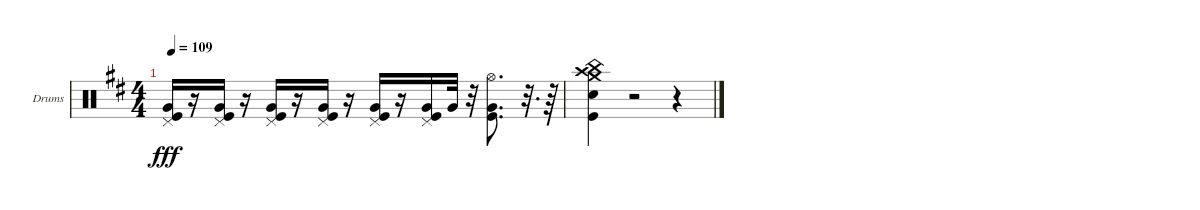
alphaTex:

\bracketExtendMode nobrackets
\firstSystemTrackNameOrientation horizontal
\otherSystemsTrackNameOrientation horizontal
\defaultBarNumberDisplay FirstOfSystem
\track ("Drumkit" "Drums") {instrument percussion}
\staff {score}
\articulation defaults
\ts (4 4)
\tempo 109
\clef neutral
\ks bminor
("Kick (hit)" "Very Low Tom (hit)" "Pedal Hi-Hat (hit)").16{dy fff} r.16 ("Kick (hit)" "Very Low Tom (hit)" "Pedal Hi-Hat (hit)").16 r.16 ("Kick (hit)" "Very Low Tom (hit)" "Pedal Hi-Hat (hit)").16 r.16 ("Kick (hit)" "Very Low Tom (hit)" "Pedal Hi-Hat (hit)").16 r.16 ("Kick (hit)" "Very Low Tom (hit)" "Pedal Hi-Hat (hit)").16 r.16 ("Kick (hit)" "Very Low Tom (hit)" "Pedal Hi-Hat (hit)").16 "Very Low Tom (hit)".32 r.32 ("Kick (hit)" "Very Low Tom (hit)" "Hi-Hat (open)").8{d} r.32{d} r.64 |
("Kick (hit)" "Snare (hit) 2" "Crash medium (hit)" "China (hit)" "Crash high (hit)").4 r.2 r.4
